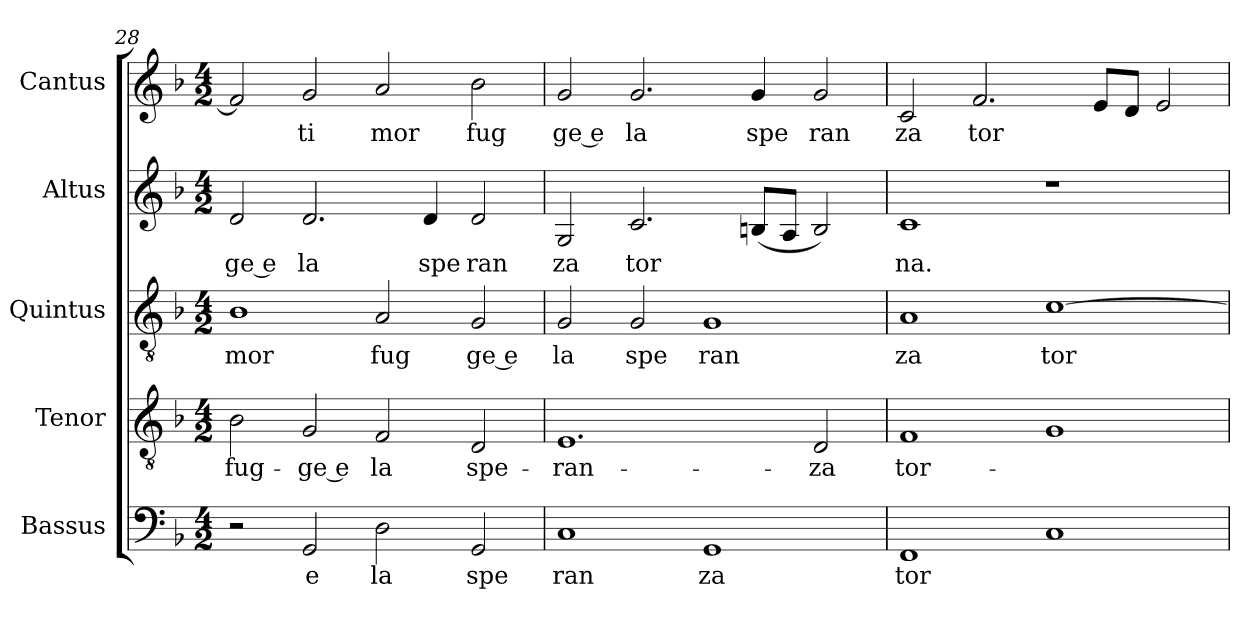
**kern	**text	**kern	**text	**kern	**text	**kern	**text	**kern	**text
*part5	*part5	*part4	*part4	*part3	*part3	*part2	*part2	*part1	*part1
*staff5	*staff5	*staff4	*staff4	*staff3	*staff3	*staff2	*staff2	*staff1	*staff1
*I"Bassus	*	*I"Tenor	*	*I"Quintus	*	*I"Altus	*	*I"Cantus	*
*clefF4	*	*clefGv2	*	*clefGv2	*	*clefG2	*	*clefG2	*
*k[b-]	*	*k[b-]	*	*k[b-]	*	*k[b-]	*	*k[b-]	*
*F:	*	*F:	*	*F:	*	*F:	*	*F:	*
*M4/2	*	*M4/2	*	*M4/2	*	*M4/2	*	*M4/2	*
=28	=28	=28	=28	=28	=28	=28	=28	=28	=28
!	!	!	!LO:LY:b:cj	!	!LO:LY:b:cj	!	!LO:LY:b:rj	!	!
2r	.	2B-\	fug-	1B-	mor	2d/	ge e	2f/]	.
!	!LO:LY:b:cj	!	!LO:LY:b:rj	!	!	!	!LO:LY:b:cj	!	!LO:LY:b:cj
2GG/	e	2G/	-ge e	.	.	2.d/	la	2g/	ti
!	!LO:LY:b:cj	!	!LO:LY:b:cj	!	!LO:LY:b:cj	!	!	!	!LO:LY:b:cj
2D\	la	(2F/	la	2A/	fug	.	.	2a/	mor
!	!	!	!	!	!	!	!LO:LY:b:cj	!	!
.	.	.	.	.	.	4d/	spe	.	.
!	!LO:LY:b:cj	!	!LO:LY:b:cj	!	!LO:LY:b:rj	!	!LO:LY:b:cj	!	!LO:LY:b:cj
2GG/	spe	2D/	spe-	2G/	ge e	2d/	ran	2b-\	fug
=29	=29	=29	=29	=29	=29	=29	=29	=29	=29
!	!LO:LY:b:cj	!	!LO:LY:b:cj	!	!LO:LY:b:cj	!	!LO:LY:b:cj	!	!LO:LY:b:rj
1C	ran	1.E	-ran-	2G/	la	2G/	za	2g/	ge e
!	!	!	!	!	!LO:LY:b:cj	!	!LO:LY:b	!	!LO:LY:b:cj
.	.	.	.	2G/	spe	2.c/	tor	2.g/	la
!	!LO:LY:b:cj	!	!	!	!LO:LY:b:cj	!	!	!	!
1GG	za	.	.	1G	ran	.	.	.	.
!	!	!	!	!	!	!	!	!	!LO:LY:b:cj
.	.	.	.	.	.	(>8Bn/L	.	4g/	spe
.	.	.	.	.	.	8A/J	.	.	.
!	!	!	!LO:LY:b:cj	!	!	!	!	!	!LO:LY:b:cj
.	.	2D/	-za	.	.	2B/)	.	2g/	ran
=30	=30	=30	=30	=30	=30	=30	=30	=30	=30
!	!LO:LY:b:cj	!	!LO:LY:b:cj	!	!LO:LY:b:cj	!	!LO:LY:b:cj	!	!LO:LY:b:cj
1FF	tor	1F	tor-	1A	za	1c	na.	2c/	za
!	!	!	!	!	!	!	!	!	!LO:LY:b
.	.	.	.	.	.	.	.	2.f/	tor
!	!	!	!	!	!LO:LY:b:cj	!	!	!	!
1C	.	1G	.	[>1c	tor	1r	.	.	.
.	.	.	.	.	.	.	.	8e/L	.
.	.	.	.	.	.	.	.	8d/J	.
.	.	.	.	.	.	.	.	2e/	.
=	=	=	=	=	=	=	=	=	=
*-	*-	*-	*-	*-	*-	*-	*-	*-	*-
